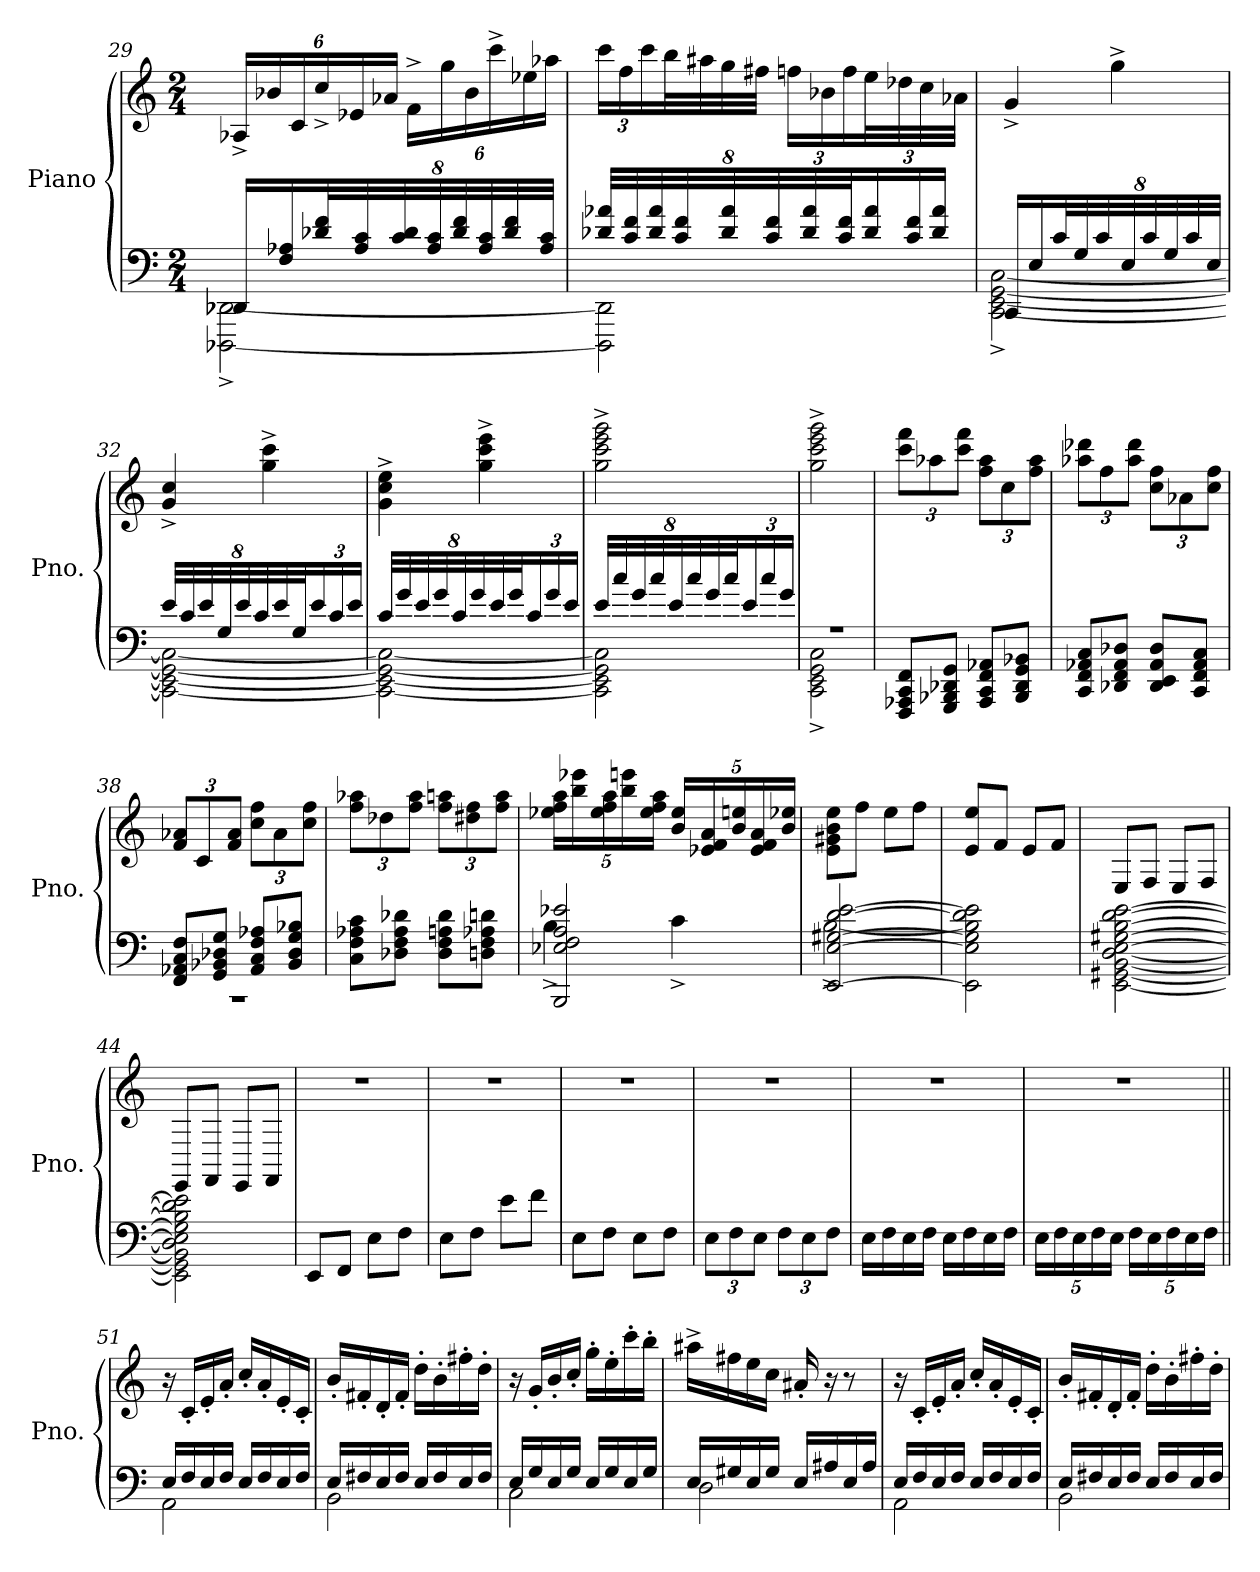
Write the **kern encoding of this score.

**kern	**kern
*part1	*part1
*staff2	*staff1
*I"Piano	*
*I'Pno.	*
!!LO:LB:g=z
*clefF4	*clefG2
*k[]	*k[]
*M2/4	*M2/4
=29	=29
*^	*
*	*	*Xbrackettup
16DD-X/LL	[2DDD-X\^ [2DD-\^	24A-X^/LL
.	.	24b-X/
16F/ 16A-X/	.	.
.	.	24c/
*Xbrackettup	*	*
64%3d-X/ 64%3f/	.	24cc^/
.	.	24e-X/
64%3A-/ 64%3c/	.	.
.	.	24a-X/JJ
64%3c/ 64%3d-/	.	.
.	.	24f^\LL
64%3A-/ 64%3c/	.	.
.	.	24gg\
64%3d-/ 64%3f/	.	.
.	.	24b-\
64%3A-/ 64%3c/	.	.
.	.	24ccc^\
64%3d-/ 64%3f/	.	.
.	.	24ee-X\
64%3A-/ 64%3c/JJ	.	.
.	.	24aa-X\JJ
=30	=30	=30
64%3d-X/ 64%3a-X/LL	2DDD-\] 2DD-\]	24ccc\LL
.	.	24ff\
64%3c/ 64%3f/	.	.
.	.	24ccc\
64%3d-/ 64%3a-/	.	.
.	.	32bb\L
64%3c/ 64%3f/	.	.
.	.	32aa#X\
64%3d-/ 64%3a-/	.	32gg\
.	.	32ff#X\JJJ
64%3c/ 64%3f/	.	.
.	.	24ffn\LL
64%3d-/ 64%3a-/	.	.
.	.	24b-X\
64%3c/ 64%3f/	.	.
.	.	24ff\
24d-/ 24a-/	.	32ee\L
.	.	32dd-X\
24c/ 24f/	.	.
.	.	32cc\
24d-/ 24a-/JJ	.	.
.	.	32a-X\JJJ
!!LO:LB:g=z
=31	=31	=31
16CC/LL	[2CC\^ [2EE\^ [2GG\^ [2C\^	4g^/
16E/	.	.
64%3c/	.	.
64%3G/	.	.
64%3c/	.	.
.	.	4gg^\
64%3E/	.	.
64%3c/	.	.
64%3G/	.	.
64%3c/	.	.
64%3E/JJ	.	.
=32	=32	=32
64%3e/LL	2CC\_ 2EE\_ 2GG\_ 2C\_	4g/^ 4cc/^
64%3c/	.	.
64%3e/	.	.
64%3G/	.	.
64%3e/	.	.
64%3c/	.	.
.	.	4gg\^ 4ccc\^
64%3e/	.	.
64%3G/	.	.
24e/	.	.
24c/	.	.
24e/JJ	.	.
=33	=33	=33
64%3c/LL	2CC\_ 2EE\_ 2GG\_ 2C\_	4g\^ 4cc\^ 4ee\^
64%3g/	.	.
64%3e/	.	.
64%3g/	.	.
64%3c/	.	.
64%3g/	.	.
.	.	4gg\^ 4ccc\^ 4eee\^
64%3e/	.	.
64%3g/	.	.
24c/	.	.
24g/	.	.
24e/JJ	.	.
!!LO:PB:g=z
=34	=34	=34
64%3e/LL	2CC\] 2EE\] 2GG\] 2C\]	2gg\^ 2ccc\^ 2eee\^ 2ggg\^
64%3cc/	.	.
64%3g/	.	.
64%3cc/	.	.
64%3e/	.	.
64%3cc/	.	.
64%3g/	.	.
64%3cc/	.	.
24e/	.	.
24cc/	.	.
24g/JJ	.	.
=35	=35	=35
2r	2CC\^ 2EE\^ 2GG\^ 2C\^	2gg\^ 2ccc\^ 2eee\^ 2ggg\^
*v	*v	*
=36	=36
8FFF/ 8AAA-X/ 8CC/ 8FF/L	12ccc\ 12fff\L
.	12aa-X\
8GGG/ 8BBB-X/ 8DD-X/ 8GG/J	.
.	12ccc\ 12fff\J
8AAA-/ 8CC/ 8FF/ 8AA-X/L	12ff\ 12aa-\L
.	12cc\
8BBB-/ 8DD-/ 8GG/ 8BB-X/J	.
.	12ff\ 12aa-\J
=37	=37
8CC/ 8FF/ 8AA-X/ 8C/L	12aa-X\ 12ddd-X\L
.	12ff\
8DD-X/ 8FF/ 8AA-/ 8D-X/J	.
.	12aa-\ 12ddd-\J
8DD-/ 8EE/ 8AA-/ 8D-/L	12cc\ 12ff\L
.	12a-X\
8CC/ 8FF/ 8AA-/ 8C/J	.
.	12cc\ 12ff\J
=38	=38
*^	*
8FF/ 8AA-X/ 8C/ 8F/L	2r	12f/ 12a-X/L
.	.	12c/
8GG/ 8BB-X/ 8D-X/ 8G/J	.	.
.	.	12f/ 12a-/J
8AA-/ 8C/ 8F/ 8A-X/L	.	12cc\ 12ff\L
.	.	12a-\
8BB-/ 8D-/ 8G/ 8B-X/J	.	.
.	.	12cc\ 12ff\J
*v	*v	*
!!LO:LB:g=z
=39	=39
8C\ 8F\ 8A-X\ 8c\L	12ff\ 12aa-X\L
.	12dd-X\
8D-X\ 8F\ 8A-\ 8d-X\J	.
.	12ff\ 12aa-\J
8D-\ 8F\ 8An\ 8d-\L	12ff\ 12aan\L
.	12dd#X\ 12ff\
8Dn\ 8F\ 8A-X\ 8dn\J	.
.	12ff\ 12aa\J
=40	=40
*^	*
2BBB/ 2E-X/ 2F/ 2A/ 2e-X/	4B^\	20ee-X\ 20ff\ 20aa\LL
.	.	20bb\ 20eee-X\
.	.	20ee-\ 20ff\ 20aa\
.	.	20bb\ 20eeen\
.	.	20ee-\ 20ff\ 20aa\JJ
.	4c^\	20b/ 20ee-/LL
.	.	20e-X/ 20f/ 20a/
.	.	20b/ 20een/
.	.	20e-/ 20f/ 20a/
.	.	20b/ 20ee-X/JJ
=41	=41	=41
[2EE/ [2E/ [2G#X/ [2d/ [2e/	[2B^\	8e\ 8g#X\ 8b\ 8ee\L
.	.	8ff\J
.	.	8ee\L
.	.	8ff\J
*v	*v	*
=42	=42
2EE\] 2E\] 2G#\] 2B\] 2d\] 2e\]	8e/ 8ee/L
.	8f/J
.	8e/L
.	8f/J
=43	=43
[2EE\ [2GG#X\ [2BB\ [2D\ [2E\ [2G#X\ [2B\ [2d\ [2e\	8E/L
.	8F/J
.	8E/L
.	8F/J
=44	=44
2EE\] 2GG#\] 2BB\] 2D\] 2E\] 2G#\] 2B\] 2d\] 2e\]	8EE/L
.	8FF/J
.	8EE/L
.	8FF/J
!!LO:LB:g=z
=45	=45
8EE/L	2r
8FF/J	.
8E\L	.
8F\J	.
=46	=46
8E\L	2r
8F\J	.
8e\L	.
8f\J	.
=47	=47
8E\L	2r
8F\J	.
8E\L	.
8F\J	.
=48	=48
12E\L	2r
12F\	.
12E\J	.
12F\L	.
12E\	.
12F\J	.
=49	=49
16E\LL	2r
16F\	.
16E\	.
16F\JJ	.
16E\LL	.
16F\	.
16E\	.
16F\JJ	.
=50	=50
20E\LL	2r
20F\	.
20E\	.
20F\	.
20E\JJ	.
20F\LL	.
20E\	.
20F\	.
20E\	.
20F\JJ	.
=51||	=51||
*^	*
16E/LL	2AA\	16r
16F/	.	16c'/LL
16E/	.	16e'/
16F/JJ	.	16a'/JJ
16E/LL	.	16cc'/LL
16F/	.	16a'/
16E/	.	16e'/
16F/JJ	.	16c'/JJ
!!LO:LB:g=z
=52	=52	=52
16E/LL	2BB\	16b'/LL
16F#X/	.	16f#X'/
16E/	.	16d'/
16F#/JJ	.	16f#'/JJ
16E/LL	.	16dd'\LL
16F#/	.	16b'\
16E/	.	16ff#X'\
16F#/JJ	.	16dd'\JJ
=53	=53	=53
16E/LL	2C\	16r
16G/	.	16g'/LL
16E/	.	16b'/
16G/JJ	.	16cc'/JJ
16E/LL	.	16gg'\LL
16G/	.	16ee'\
16E/	.	16ccc'\
16G/JJ	.	16bb'\JJ
=54	=54	=54
16E/LL	2D\	16aa#X^\LL
16G#X/	.	16ff#X\
16E/	.	16ee\
16G#/JJ	.	16cc\JJ
16E/LL	.	16a#X'/
16A#X/	.	16r
16E/	.	8r
16A#/JJ	.	.
=55	=55	=55
16E/LL	2AA\	16r
16F/	.	16c'/LL
16E/	.	16e'/
16F/JJ	.	16a'/JJ
16E/LL	.	16cc'/LL
16F/	.	16a'/
16E/	.	16e'/
16F/JJ	.	16c'/JJ
=56	=56	=56
16E/LL	2BB\	16b'/LL
16F#X/	.	16f#X'/
16E/	.	16d'/
16F#/JJ	.	16f#'/JJ
16E/LL	.	16dd'\LL
16F#/	.	16b'\
16E/	.	16ff#X'\
16F#/JJ	.	16dd'\JJ
*v	*v	*
=	=
*-	*-
